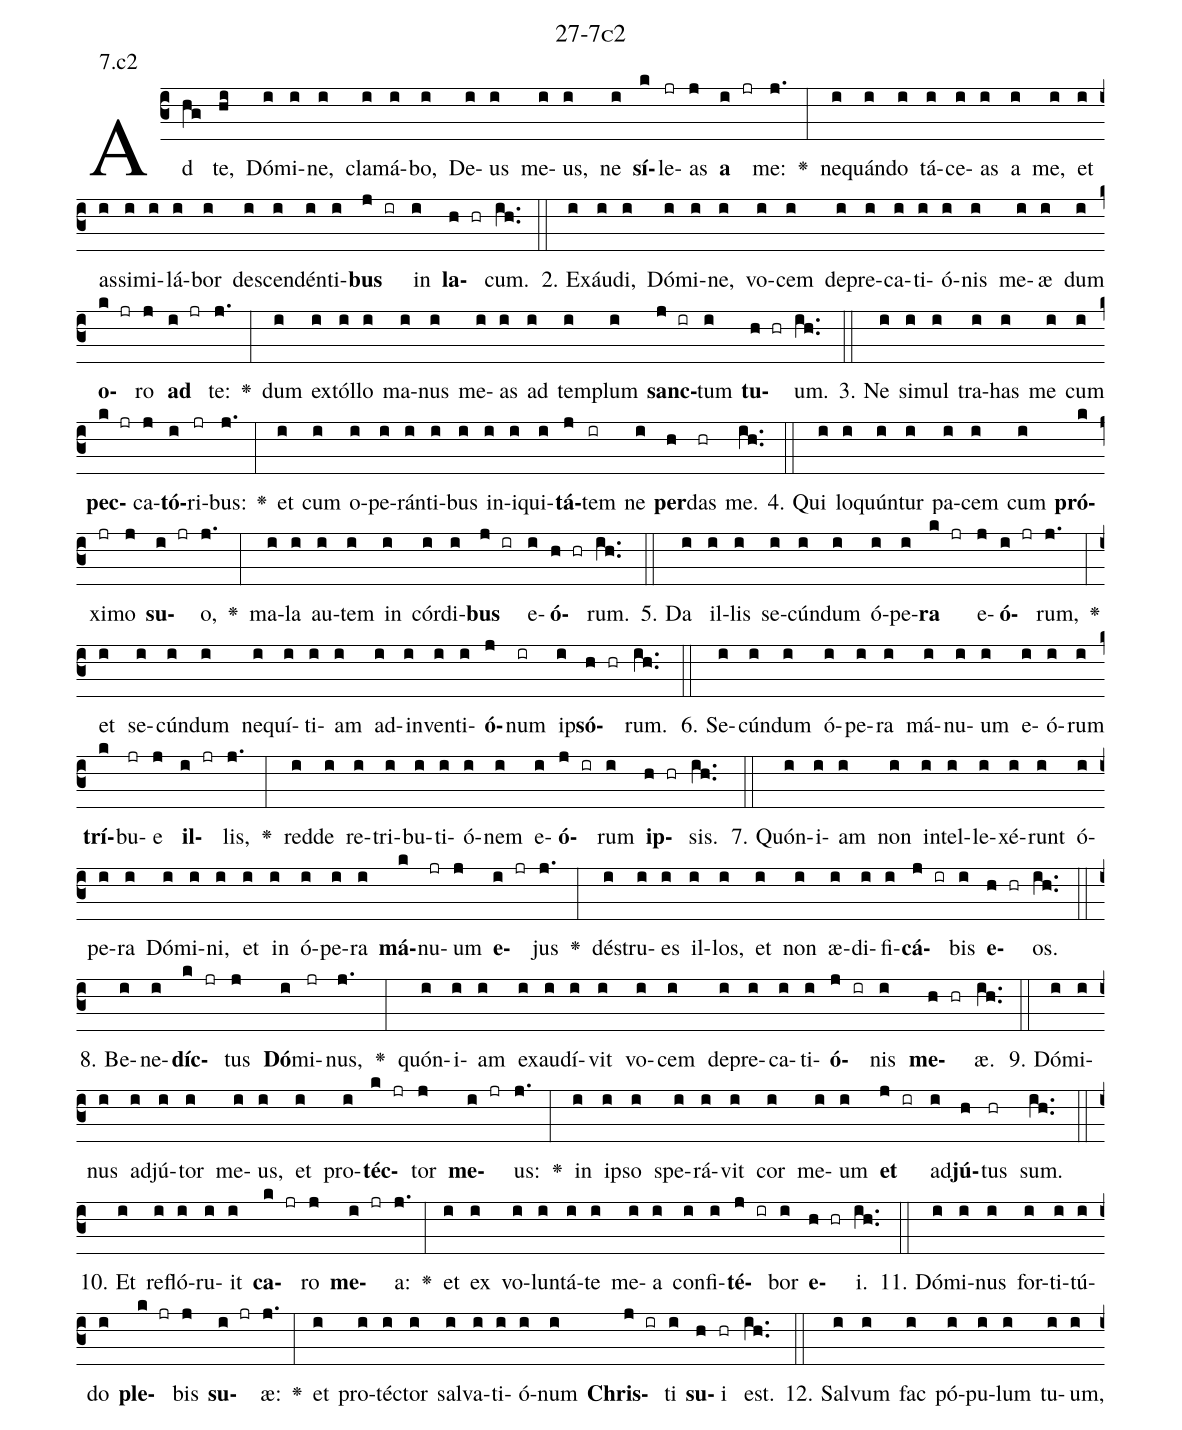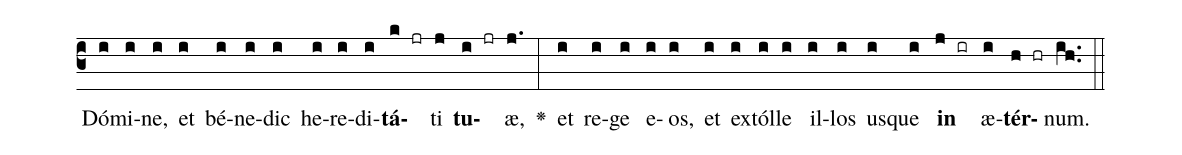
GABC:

name: 27-7c2;
annotation: 7.c2;
%%
(c3)Ad(hg) te,(hi) Dó(i)mi(i)ne,(i) cla(i)má(i)bo,(i) De(i)us(i) me(i)us,(i) ne(i) <b>sí</b>(k)le(jr)as(j) <b>a</b>(i jr) me:(j.) <v>\greheightstar</v>(:) ne(i)quán(i)do(i) tá(i)ce(i)as(i) a(i) me,(i) et(i) as(i)si(i)mi(i)lá(i)bor(i) de(i)scen(i)dén(i)ti(i)<b>bus</b>(j ir) in(i) <b>la</b>(h hr)cum.(ih..) (::)
2. Ex(i)áu(i)di,(i) Dó(i)mi(i)ne,(i) vo(i)cem(i) de(i)pre(i)ca(i)ti(i)ó(i)nis(i) me(i)æ(i) dum(i) <b>o</b>(k jr)ro(j) <b>ad</b>(i jr) te:(j.) <v>\greheightstar</v>(:) dum(i) ex(i)tól(i)lo(i) ma(i)nus(i) me(i)as(i) ad(i) tem(i)plum(i) <b>sanc</b>(j ir)tum(i) <b>tu</b>(h hr)um.(ih..) (::)
3. Ne(i) si(i)mul(i) tra(i)has(i) me(i) cum(i) <b>pec</b>(k jr)ca(j)<b>tó</b>(i)ri(jr)bus:(j.) <v>\greheightstar</v>(:) et(i) cum(i) o(i)pe(i)rán(i)ti(i)bus(i) in(i)i(i)qui(i)<b>tá</b>(j)tem(ir) ne(i) <b>per</b>(h)das(hr) me.(ih..) (::)
4. Qui(i) lo(i)quún(i)tur(i) pa(i)cem(i) cum(i) <b>pró</b>(k)xi(jr)mo(j) <b>su</b>(i jr)o,(j.) <v>\greheightstar</v>(:) ma(i)la(i) au(i)tem(i) in(i) cór(i)di(i)<b>bus</b>(j ir) e(i)<b>ó</b>(h hr)rum.(ih..) (::)
5. Da(i) il(i)lis(i) se(i)cún(i)dum(i) ó(i)pe(i)<b>ra</b>(k jr) e(j)<b>ó</b>(i jr)rum,(j.) <v>\greheightstar</v>(:) et(i) se(i)cún(i)dum(i) ne(i)quí(i)ti(i)am(i) ad(i)in(i)ven(i)ti(i)<b>ó</b>(j)num(ir) ip(i)<b>só</b>(h hr)rum.(ih..) (::)
6. Se(i)cún(i)dum(i) ó(i)pe(i)ra(i) má(i)nu(i)um(i) e(i)ó(i)rum(i) <b>trí</b>(k)bu(jr)e(j) <b>il</b>(i jr)lis,(j.) <v>\greheightstar</v>(:) red(i)de(i) re(i)tri(i)bu(i)ti(i)ó(i)nem(i) e(i)<b>ó</b>(j ir)rum(i) <b>ip</b>(h hr)sis.(ih..) (::)
7. Quón(i)i(i)am(i) non(i) in(i)tel(i)le(i)xé(i)runt(i) ó(i)pe(i)ra(i) Dó(i)mi(i)ni,(i) et(i) in(i) ó(i)pe(i)ra(i) <b>má</b>(k)nu(jr)um(j) <b>e</b>(i jr)jus(j.) <v>\greheightstar</v>(:) dé(i)stru(i)es(i) il(i)los,(i) et(i) non(i) æ(i)di(i)fi(i)<b>cá</b>(j ir)bis(i) <b>e</b>(h hr)os.(ih..) (::)
8. Be(i)ne(i)<b>díc</b>(k jr)tus(j) <b>Dó</b>(i)mi(jr)nus,(j.) <v>\greheightstar</v>(:) quón(i)i(i)am(i) ex(i)au(i)dí(i)vit(i) vo(i)cem(i) de(i)pre(i)ca(i)ti(i)<b>ó</b>(j ir)nis(i) <b>me</b>(h hr)æ.(ih..) (::)
9. Dó(i)mi(i)nus(i) ad(i)jú(i)tor(i) me(i)us,(i) et(i) pro(i)<b>téc</b>(k jr)tor(j) <b>me</b>(i jr)us:(j.) <v>\greheightstar</v>(:) in(i) ip(i)so(i) spe(i)rá(i)vit(i) cor(i) me(i)um(i) <b>et</b>(j ir) ad(i)<b>jú</b>(h)tus(hr) sum.(ih..) (::)
10. Et(i) re(i)fló(i)ru(i)it(i) <b>ca</b>(k jr)ro(j) <b>me</b>(i jr)a:(j.) <v>\greheightstar</v>(:) et(i) ex(i) vo(i)lun(i)tá(i)te(i) me(i)a(i) con(i)fi(i)<b>té</b>(j ir)bor(i) <b>e</b>(h hr)i.(ih..) (::)
11. Dó(i)mi(i)nus(i) for(i)ti(i)tú(i)do(i) <b>ple</b>(k jr)bis(j) <b>su</b>(i jr)æ:(j.) <v>\greheightstar</v>(:) et(i) pro(i)téc(i)tor(i) sal(i)va(i)ti(i)ó(i)num(i) <b>Chris</b>(j ir)ti(i) <b>su</b>(h)i(hr) est.(ih..) (::)
12. Sal(i)vum(i) fac(i) pó(i)pu(i)lum(i) tu(i)um,(i) Dó(i)mi(i)ne,(i) et(i) bé(i)ne(i)dic(i) he(i)re(i)di(i)<b>tá</b>(k jr)ti(j) <b>tu</b>(i jr)æ,(j.) <v>\greheightstar</v>(:) et(i) re(i)ge(i) e(i)os,(i) et(i) ex(i)tól(i)le(i) il(i)los(i) us(i)que(i) <b>in</b>(j ir) æ(i)<b>tér</b>(h hr)num.(ih..) (::)
